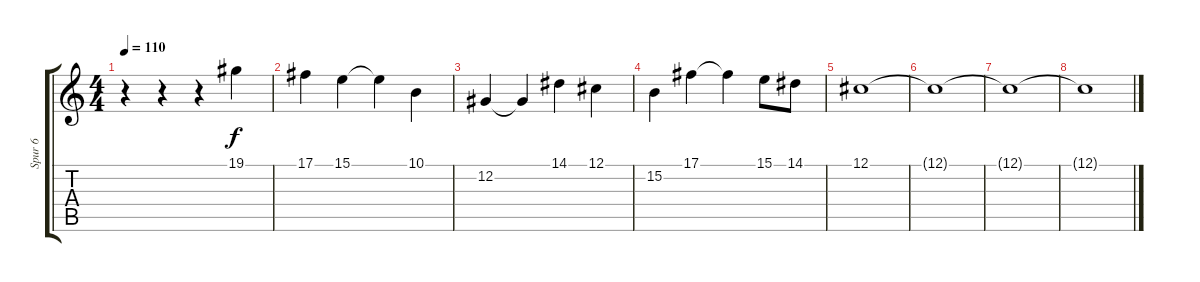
\track ("Spur 6" "Spur 6") {instrument pad1newage}
\staff {score tabs}
\tuning (Db4 Ab3 E3 B2 Gb2 Db2) {hide}
\ts (4 4)
\tempo 110
\clef g2
\ks c
r.4{dy f} r.4 r.4 19.1.4 |
17.1.4 15.1.4 15.1{t}.4 10.1.4 |
12.2.4 12.2{t}.4 14.1.4 12.1.4 |
15.2.4 17.1.4 17.1{t}.4 15.1.8 14.1.8 |
12.1.1 |
12.1{t}.1 |
12.1{t}.1 |
12.1{t}.1
